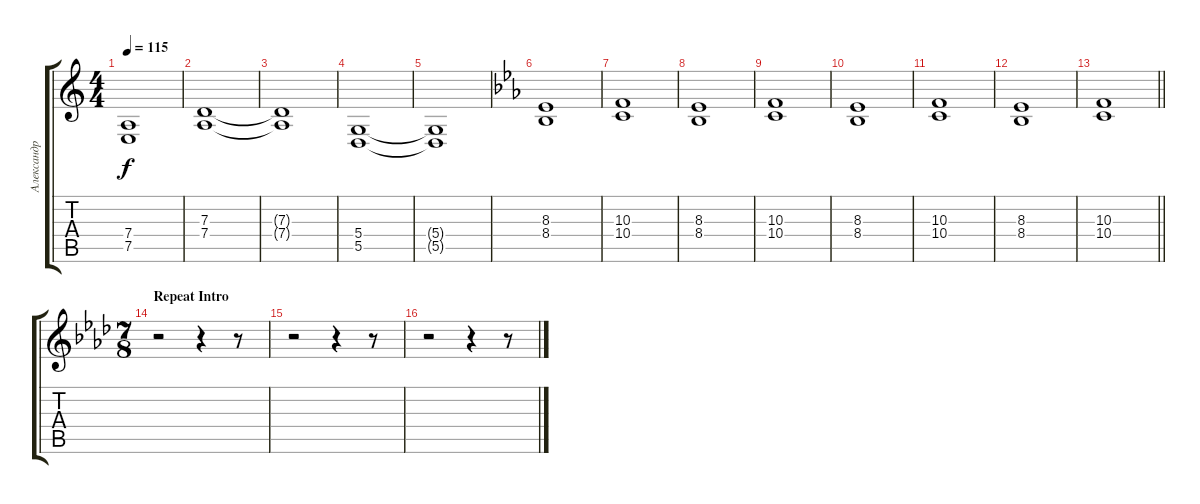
\track ("Александр Андрюхин" "Александр ") {instrument stringensemble2}
\staff {score tabs}
\tuning (E4 B3 G3 D3 A2 E2) {hide}
\ts (4 4)
\tempo 115
\clef g2
\ks c
(7.4{t} 7.5{t}).1{dy f} |
(7.3 7.4).1 |
(7.3{t} 7.4{t}).1 |
(5.4 5.5).1 |
(5.4{t} 5.5{t}).1 |
\ks eb
(8.3 8.4).1 |
(10.3 10.4).1 |
(8.3 8.4).1 |
(10.3 10.4).1 |
(8.3 8.4).1 |
(10.3 10.4).1 |
(8.3 8.4).1 |
\barLineRight lightlight
(10.3 10.4).1 |
\ts (7 8)
\section ("" "Repeat Intro")
\ks ab
r.2 r.4 r.8 |
r.2 r.4 r.8 |
r.2 r.4 r.8
